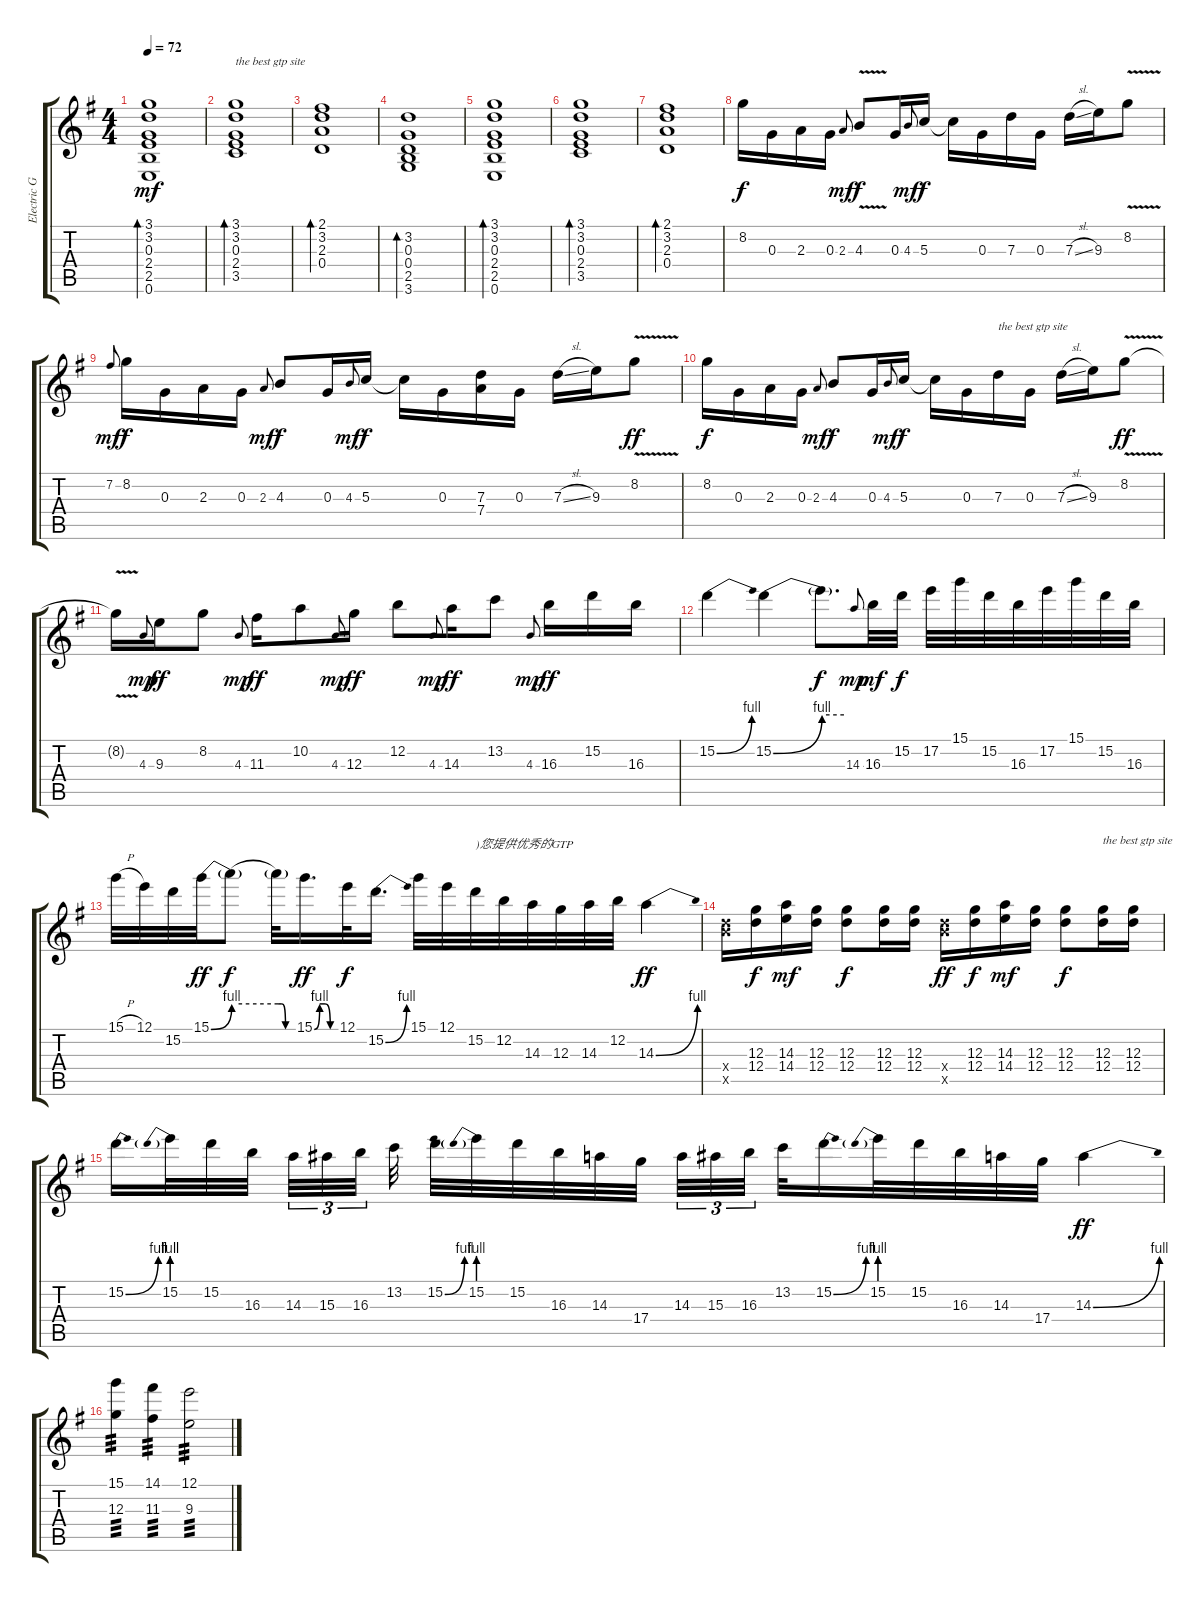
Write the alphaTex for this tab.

\track ("Electric Guitar (Drive)" "Electric G") {instrument overdrivenguitar}
\staff {score tabs}
\tuning (E4 B3 G3 D3 A2 E2) {hide}
\ts (4 4)
\tempo 72
\clef g2
\ks g
(3.1 3.2 0.3 2.4 2.5 0.6).1{bd 30 dy mf} |
(3.1 3.2 0.3 2.4 3.5).1{bd 30 txt "the best gtp site"} |
(2.1 3.2 2.3 0.4).1{bd 30} |
(3.2 0.3 0.4 2.5 3.6).1{bd 30} |
(3.1 3.2 0.3 2.4 2.5 0.6).1{bd 30} |
(3.1 3.2 0.3 2.4 3.5).1{bd 30} |
(2.1 3.2 2.3 0.4).1{bd 30} |
8.2.16{dy f} 0.3.16 2.3.16 0.3.16 2.3.8{gr onbeat dy mf} 4.3{v}.8{dy f} 0.3.16 4.3.8{gr onbeat dy mf} 5.3.16{dy f} 5.3{t}.16 0.3.16 7.3.16 0.3.16 7.3{sl}.16 9.3.16 8.2{v}.8 |
7.2.8{gr onbeat dy mf} 8.2.16{dy f} 0.3.16 2.3.16 0.3.16 2.3.8{gr onbeat dy mf} 4.3.8{dy f} 0.3.16 4.3.8{gr onbeat dy mf} 5.3.16{dy f} 5.3{t}.16 0.3.16 (7.3 7.4).16 0.3.16 7.3{sl}.16 9.3.16 8.2{v}.8{dy ff} |
8.2.16{dy f} 0.3.16 2.3.16 0.3.16 2.3.8{gr onbeat dy mf} 4.3.8{dy f} 0.3.16 4.3.8{gr onbeat dy mf} 5.3.16{dy f} 5.3{t}.16 0.3.16 7.3.16{txt "the best gtp site"} 0.3.16 7.3{sl}.16 9.3.16 8.2{v}.8{dy ff} |
8.2{v t}.16 4.3.8{gr onbeat dy mp} 9.3.16{dy ff} 8.2.8 4.3.8{gr onbeat dy mp} 11.3.16{dy ff} 10.2.8 4.3.8{gr onbeat dy mp} 12.3.16{dy ff} 12.2.8 4.3.8{gr onbeat dy mp} 14.3.16{dy ff} 13.2.8 4.3.8{gr onbeat dy mp} 16.3.16{dy ff} 15.2.16 16.3.16 |
15.2{be (bend 0 0 60 4)}.4 15.2{be (bend 0 0 60 4)}.4 15.2{be (hold 0 4 60 4) t}.8{d dy f} 14.3.8{gr onbeat dy mp} 16.3.32{dy mf} 15.2.32{dy f} 17.2.32 15.1.32 15.2.32 16.3.32 17.2.32 15.1.32 15.2.32 16.3.32 |
15.1{h}.32 12.1.32 15.2.32 15.1{be (bend 0 0 60 4)}.32{dy ff} 15.1{be (hold 0 4 60 4) t}.8{dy f} 15.1{be (custom 0 4 15 4 30 0 60 0) t}.32 15.1{be (custom 0 0 15 4 30 4 45 0 60 0)}.16{d dy ff} 12.1.32{dy f} 15.2{be (bend 0 0 60 4)}.16{d} 15.1.32 12.1.32 15.2.32{txt ")您提供优秀的GTP"} 12.2.32 14.3.32 12.3.32 14.3.32 12.2.32 14.3{be (bend 0 0 60 4)}.4{dy ff} |
(12.4{x} 14.5{x}).16 (12.3 12.4).16{dy f} (14.3 14.4).16{dy mf} (12.3 12.4).16 (12.3 12.4).8{dy f} (12.3 12.4).16 (12.3 12.4).16 (12.4{x} 14.5{x}).16{dy ff} (12.3 12.4).16{dy f} (14.3 14.4).16{dy mf} (12.3 12.4).16 (12.3 12.4).8{dy f} (12.3 12.4).16{txt "the best gtp site"} (12.3 12.4).16 |
15.2{be (bend 0 0 60 4)}.16 15.2{be (prebend 0 4 60 4)}.32 15.2.32 16.3.32{beam splitsecondary} 14.3.32{tu (3 2)} 15.3.32{tu (3 2)} 16.3.32{tu (3 2) beam splitsecondary} 13.2.32 15.2{be (bend 0 0 60 4)}.32 15.2{be (prebend 0 4 60 4)}.32 15.2.32 16.3.32 14.3.32 17.4.32{beam splitsecondary} 14.3.32{tu (3 2)} 15.3.32{tu (3 2)} 16.3.32{tu (3 2)} 13.2.32 15.2{be (bend 0 0 60 4)}.16 15.2{be (prebend 0 4 60 4)}.32 15.2.32 16.3.32 14.3.32 17.4.32 14.3{be (bend 0 0 60 4)}.4{dy ff} |
(15.1 12.3).4{tp 3} (14.1 11.3).4{tp 3} (12.1 9.3).2{tp 3}
